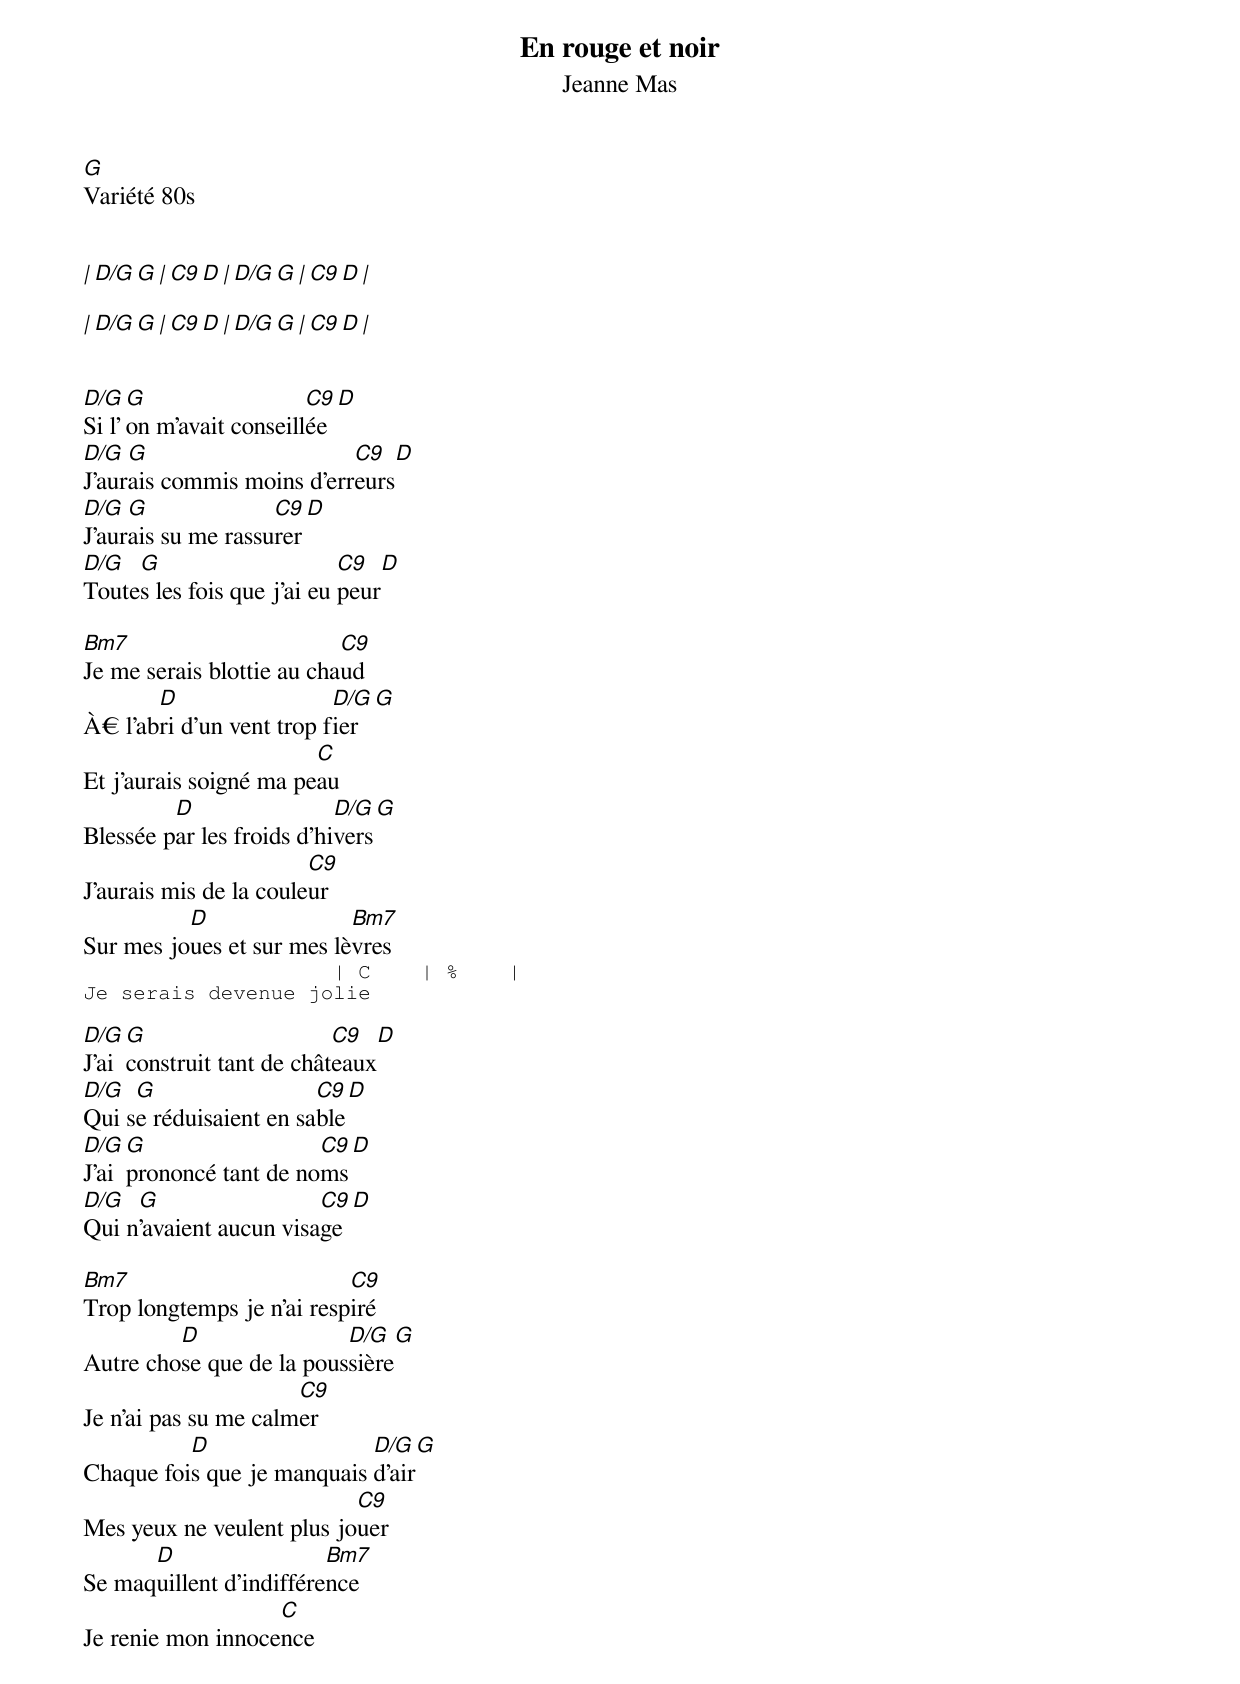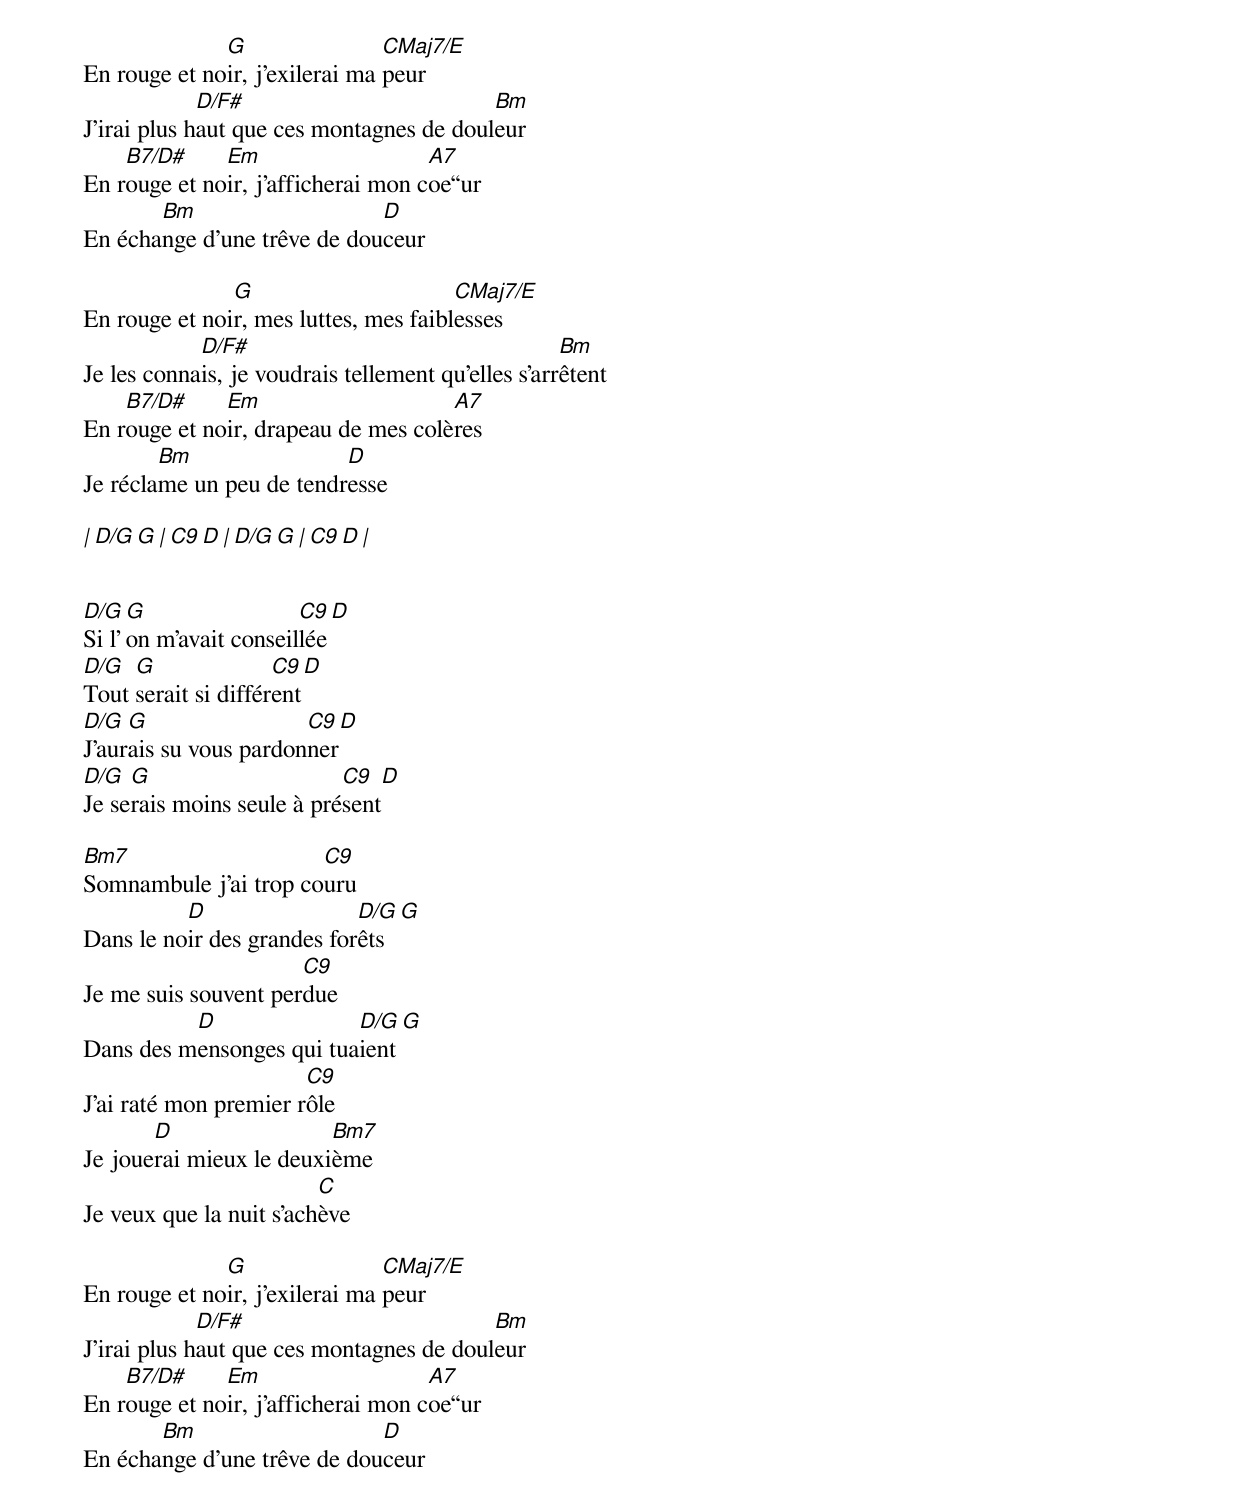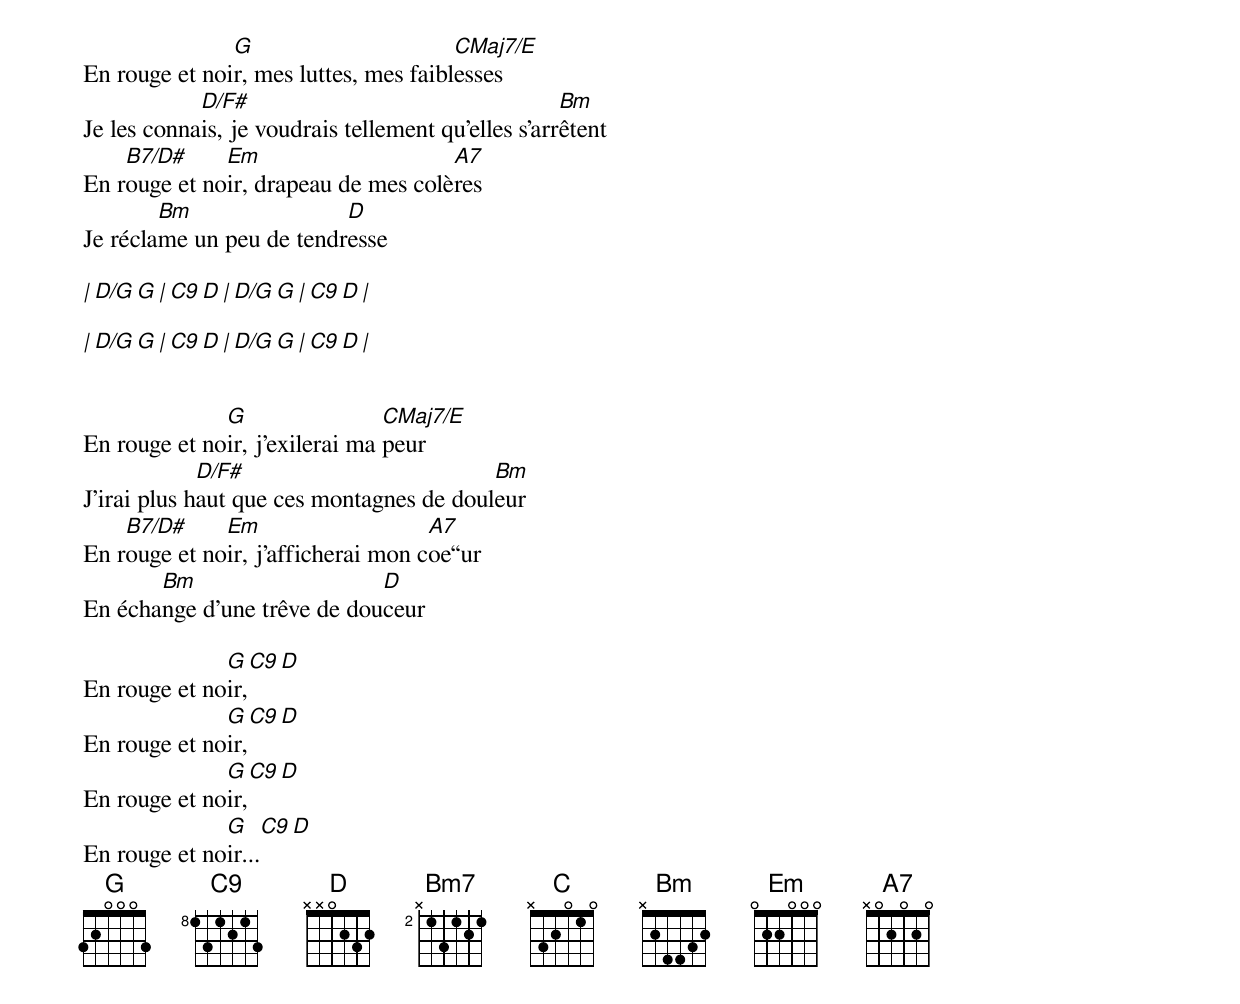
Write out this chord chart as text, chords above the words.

En rouge et noir
Jeanne Mas
G
Variété 80s


| D/G   G   | C9   D   | D/G   G   | C9   D   |

| D/G   G   | C9   D   | D/G   G   | C9   D   |


D/G  G                  C9    D
Si l'on m'avait conseillée
D/G  G                     C9    D
J'aurais commis moins d'erreurs
D/G  G              C9    D
J'aurais su me rassurer
D/G  G                      C9    D
Toutes les fois que j'ai eu peur

Bm7                        C9
Je me serais blottie au chaud
       D                  D/G  G
À l'abri d'un vent trop fier
                        C
Et j'aurais soigné ma peau
         D                 D/G  G
Blessée par les froids d'hivers
                        C9
J'aurais mis de la couleur
          D                Bm7
Sur mes joues et sur mes lèvres
                    | C    | %    |
Je serais devenue jolie

D/G  G                     C9    D
J'ai construit tant de châteaux
D/G  G                  C9    D
Qui se réduisaient en sable
D/G  G                  C9    D
J'ai prononcé tant de noms
D/G  G                  C9    D
Qui n'avaient aucun visage

Bm7                        C9
Trop longtemps je n'ai respiré
         D                D/G   G
Autre chose que de la poussière
                      C9
Je n'ai pas su me calmer
          D                 D/G   G
Chaque fois que je manquais d'air
                           C9
Mes yeux ne veulent plus jouer
      D                  Bm7
Se maquillent d'indifférence
                   C
Je renie mon innocence

              G                 CMaj7/E
En rouge et noir, j'exilerai ma peur
             D/F#                         Bm
J'irai plus haut que ces montagnes de douleur
    B7/D#     Em                    A7
En rouge et noir, j'afficherai mon coeur
       Bm                    D
En échange d'une trêve de douceur

               G                       CMaj7/E
En rouge et noir, mes luttes, mes faiblesses
            D/F#                                    Bm
Je les connais, je voudrais tellement qu'elles s'arrêtent
    B7/D#     Em                     A7
En rouge et noir, drapeau de mes colères
        Bm                D
Je réclame un peu de tendresse

| D/G   G   | C9   D   | D/G   G   | C9   D   |


D/G  G                 C9    D
Si l'on m'avait conseillée
D/G  G               C9    D
Tout serait si différent
D/G  G                 C9    D
J'aurais su vous pardonner
D/G  G                     C9    D
Je serais moins seule à présent

Bm7                    C9
Somnambule j'ai trop couru
          D                 D/G  G
Dans le noir des grandes forêts
                      C9
Je me suis souvent perdue
          D               D/G   G
Dans des mensonges qui tuaient
                       C9
J'ai raté mon premier rôle
       D                 Bm7
Je jouerai mieux le deuxième
                         C
Je veux que la nuit s'achève

              G                 CMaj7/E
En rouge et noir, j'exilerai ma peur
             D/F#                         Bm
J'irai plus haut que ces montagnes de douleur
    B7/D#     Em                    A7
En rouge et noir, j'afficherai mon coeur
       Bm                    D
En échange d'une trêve de douceur

               G                       CMaj7/E
En rouge et noir, mes luttes, mes faiblesses
            D/F#                                    Bm
Je les connais, je voudrais tellement qu'elles s'arrêtent
    B7/D#     Em                     A7
En rouge et noir, drapeau de mes colères
        Bm                D
Je réclame un peu de tendresse

| D/G   G   | C9   D   | D/G   G   | C9   D   |

| D/G   G   | C9   D   | D/G   G   | C9   D   |


              G                 CMaj7/E
En rouge et noir, j'exilerai ma peur
             D/F#                         Bm
J'irai plus haut que ces montagnes de douleur
    B7/D#     Em                    A7
En rouge et noir, j'afficherai mon coeur
       Bm                    D
En échange d'une trêve de douceur

              G     C9  D
En rouge et noir,
              G     C9  D
En rouge et noir,
              G     C9  D
En rouge et noir,
              G     C9  D
En rouge et noir...
